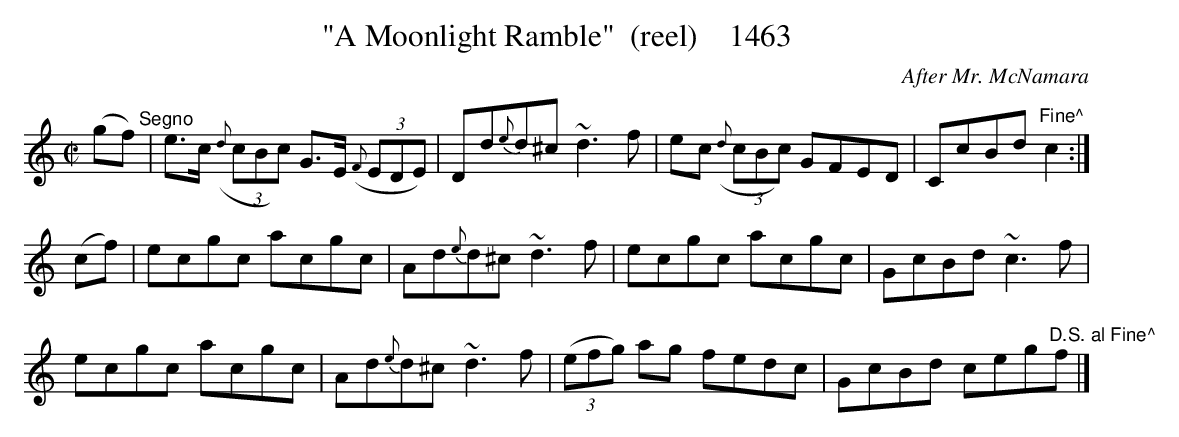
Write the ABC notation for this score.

X:1
T:"A Moonlight Ramble"  (reel)    1463
C:After Mr. McNamara
BRENNAN July 2003 (HTTP://WWW.SOSYOURMOM.COM)
M:C|
L:1/8
K:C
(gf)"^Segno"|e3/2c/2 ((3{d}cBc) G3/2E/2 ((3{F}EDE)|Dd{e}d^c ~d3f|ec ((3{d}cBc) GFED|CcBd "Fine^"c2:|
(cf)|ecgc acgc|Ad{e}d^c ~d3f|ecgc acgc|GcBd~c3f|
ecgc acgc|Ad{e}d^c ~d3f|(3(efg) ag fedc|GcBd ceg"D.S. al Fine^"f|]
